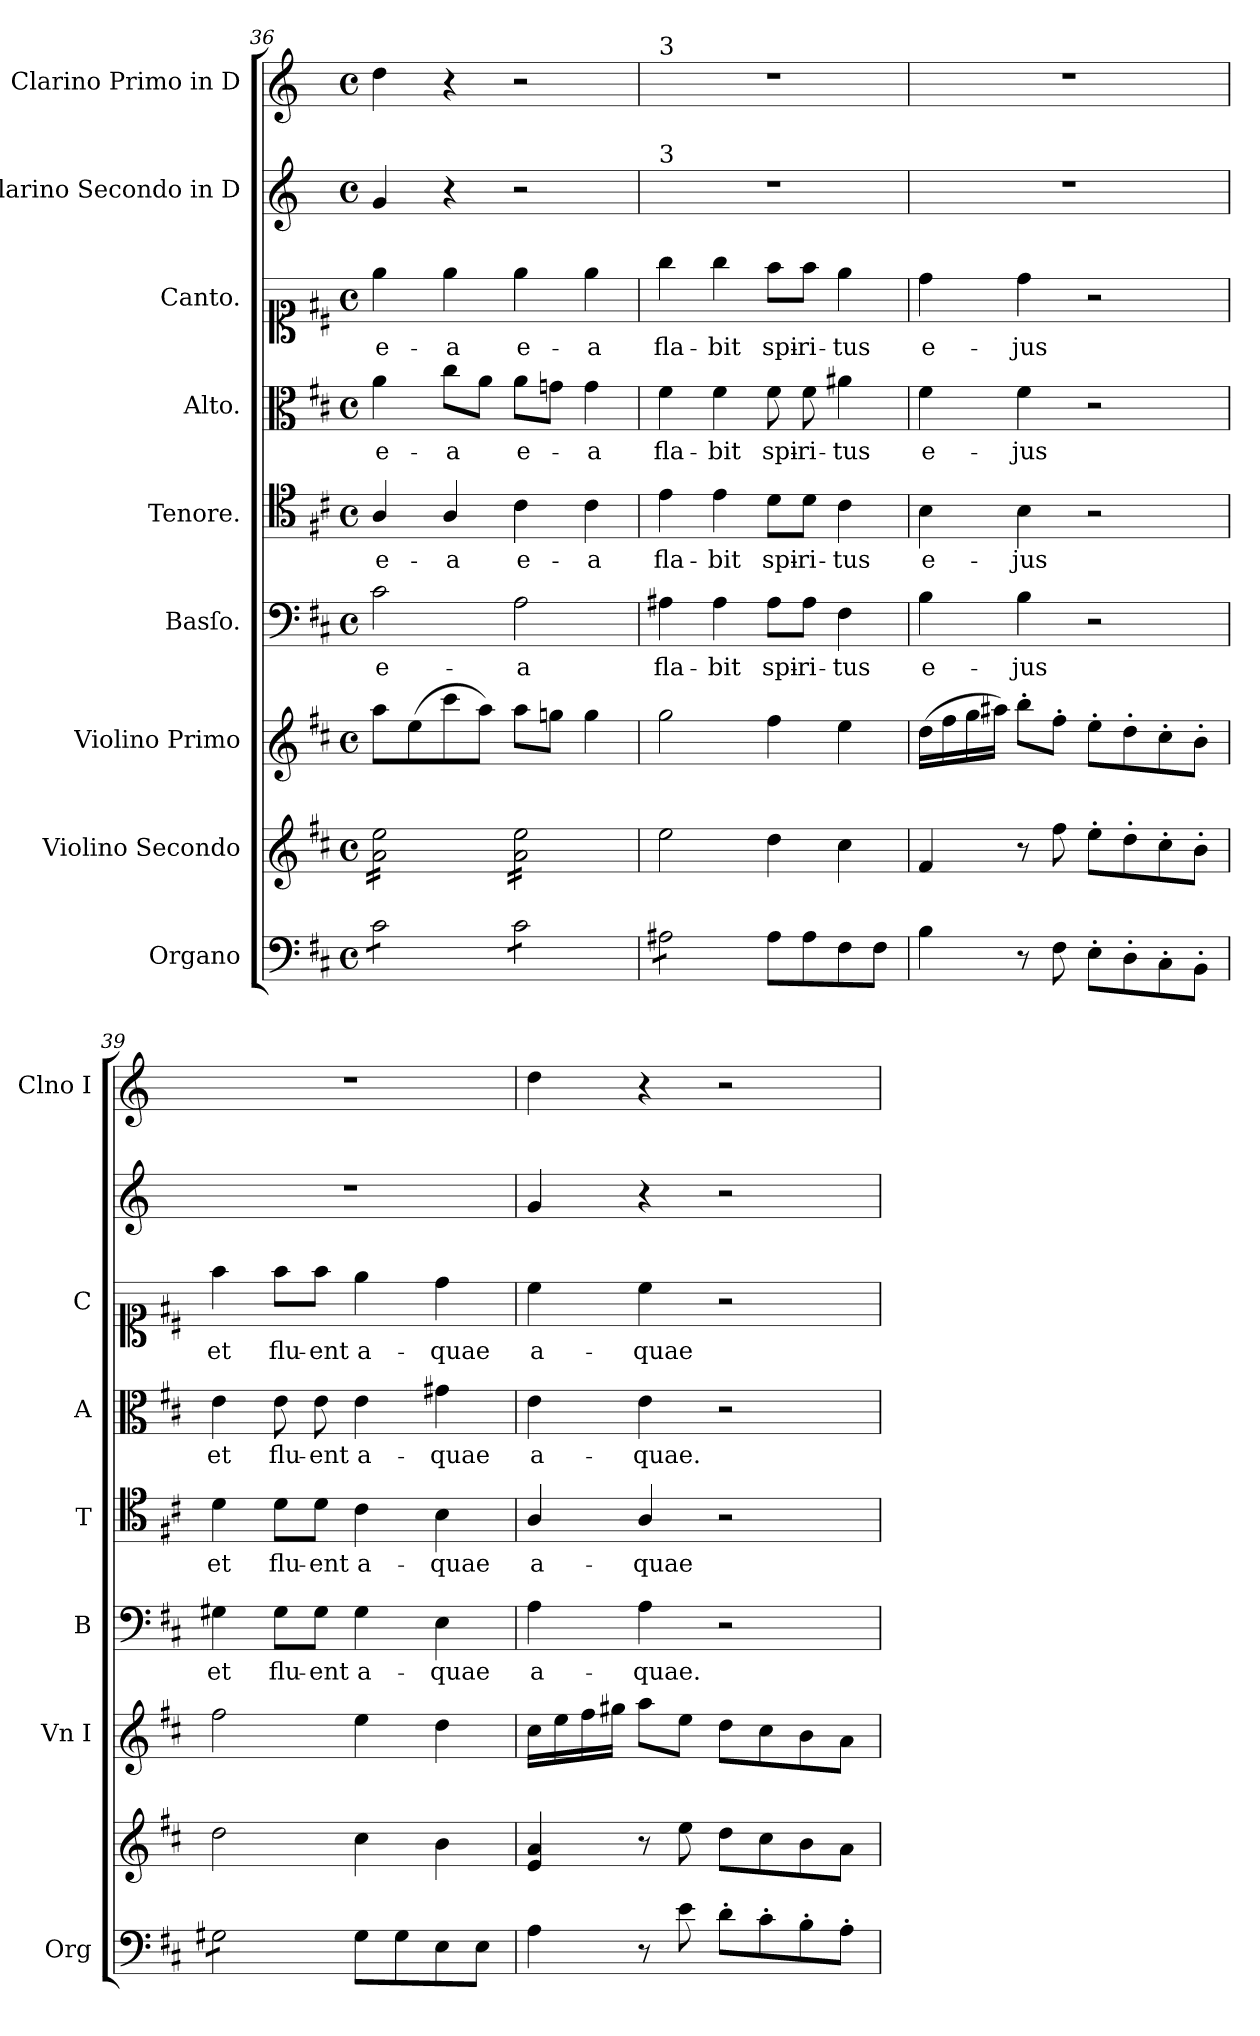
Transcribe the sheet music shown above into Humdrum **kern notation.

**kern	**kern	**kern	**kern	**text	**kern	**text	**kern	**text	**kern	**text	**kern	**kern
*part9	*part8	*part7	*part6	*part6	*part5	*part5	*part4	*part4	*part3	*part3	*part2	*part1
*staff9	*staff8	*staff7	*staff6	*staff6	*staff5	*staff5	*staff4	*staff4	*staff3	*staff3	*staff2	*staff1
*I"Organo	*I"Violino Secondo	*I"Violino Primo	*I"Basſo.	*	*I"Tenore.	*	*I"Alto.	*	*I"Canto.	*	*I"Clarino Secondo in D	*I"Clarino Primo in D
*I'Org	*	*I'Vn I	*I'B	*	*I'T	*	*I'A	*	*I'C	*	*	*I'Clno I
*clefF4	*clefG2	*clefG2	*clefF4	*	*clefC4	*	*clefC3	*	*clefC1	*	*clefG2	*clefG2
*	*	*	*	*	*	*	*	*	*	*	*ITrd-1c-2	*ITrd-1c-2
*k[f#c#]	*k[f#c#]	*k[f#c#]	*k[f#c#]	*	*k[f#c#]	*	*k[f#c#]	*	*k[f#c#]	*	*k[f#c#]	*k[f#c#]
*M4/4	*M4/4	*M4/4	*M4/4	*	*M4/4	*	*M4/4	*	*M4/4	*	*M4/4	*M4/4
*met(c)	*met(c)	*met(c)	*met(c)	*	*met(c)	*	*met(c)	*	*met(c)	*	*met(c)	*met(c)
=36	=36	=36	=36	=36	=36	=36	=36	=36	=36	=36	=36	=36
*tremolo	*	*	*	*	*	*	*	*	*	*	*	*
*	*tremolo	*	*	*	*	*	*	*	*	*	*	*
8c#\L	16a\ 16ee\LL	8aa\L	2c#\	e-	4A/	e-	4a\	e-	4ee\	e-	4a/	4ee\
.	16a\ 16ee\	.	.	.	.	.	.	.	.	.	.	.
8c#\	16a\ 16ee\	(8ee\	.	.	.	.	.	.	.	.	.	.
.	16a\ 16ee\	.	.	.	.	.	.	.	.	.	.	.
8c#\	16a\ 16ee\	8ccc#\	.	.	4A/	-a	8cc#\L	-a	4ee\	-a	4r	4r
.	16a\ 16ee\	.	.	.	.	.	.	.	.	.	.	.
8c#\J	16a\ 16ee\	8aa\J)	.	.	.	.	8a\J	.	.	.	.	.
.	16a\ 16ee\JJ	.	.	.	.	.	.	.	.	.	.	.
8c#\L	16a\ 16ee\LL	8aa\L	2A\	-a	4c#\	e-	8a\L	e-	4ee\	e-	2r	2r
.	16a\ 16ee\	.	.	.	.	.	.	.	.	.	.	.
8c#\	16a\ 16ee\	8ggn\J	.	.	.	.	8gn\J	.	.	.	.	.
.	16a\ 16ee\	.	.	.	.	.	.	.	.	.	.	.
8c#\	16a\ 16ee\	4gg\	.	.	4c#\	-a	4g\	-a	4ee\	-a	.	.
.	16a\ 16ee\	.	.	.	.	.	.	.	.	.	.	.
8c#\J	16a\ 16ee\	.	.	.	.	.	.	.	.	.	.	.
.	16a\ 16ee\JJ	.	.	.	.	.	.	.	.	.	.	.
*	*Xtremolo	*	*	*	*	*	*	*	*	*	*	*
=37	=37	=37	=37	=37	=37	=37	=37	=37	=37	=37	=37	=37
!	!	!	!	!	!	!	!	!	!	!	!	!LO:TX:a:t=3
!	!	!	!	!	!	!	!	!	!	!	!LO:TX:a:t=3	!
8A#X\L	2ee\	2gg\	4A#X\	fla-	4e\	fla-	4f#\	fla-	4gg\	fla-	1r	1r
8A#X\	.	.	.	.	.	.	.	.	.	.	.	.
8A#X\	.	.	4A#\	-bit	4e\	-bit	4f#\	-bit	4gg\	-bit	.	.
8A#X\J	.	.	.	.	.	.	.	.	.	.	.	.
*Xtremolo	*	*	*	*	*	*	*	*	*	*	*	*
8A#\L	4dd\	4ff#\	8A#\L	spi-	8d\L	spi-	8f#\	spi-	8ff#\L	spi-	.	.
8A#\	.	.	8A#\J	-ri-	8d\J	-ri-	8f#\	-ri-	8ff#\J	-ri-	.	.
8F#\	4cc#\	4ee\	4F#\	-tus	4c#\	-tus	4a#X\	-tus	4ee\	-tus	.	.
8F#\J	.	.	.	.	.	.	.	.	.	.	.	.
=38	=38	=38	=38	=38	=38	=38	=38	=38	=38	=38	=38	=38
4B\	4f#/	(16dd\LL	4B\	e-	4B\	e-	4f#\	e-	4dd\	e-	1r	1r
.	.	16ff#\	.	.	.	.	.	.	.	.	.	.
.	.	16gg\	.	.	.	.	.	.	.	.	.	.
.	.	16aa#X\JJ)	.	.	.	.	.	.	.	.	.	.
8r	8r	8bb'\L	4B\	-jus	4B\	-jus	4f#\	-jus	4dd\	-jus	.	.
8F#\	8ff#\	8ff#'\J	.	.	.	.	.	.	.	.	.	.
8E'\L	8ee'\L	8ee'\L	2r	.	2r	.	2r	.	2r	.	.	.
8D'\	8dd'\	8dd'\	.	.	.	.	.	.	.	.	.	.
8C#'\	8cc#'\	8cc#'\	.	.	.	.	.	.	.	.	.	.
8BB'\J	8b'\J	8b'\J	.	.	.	.	.	.	.	.	.	.
=39	=39	=39	=39	=39	=39	=39	=39	=39	=39	=39	=39	=39
*tremolo	*	*	*	*	*	*	*	*	*	*	*	*
8G#X\L	2dd\	2ff#\	4G#X\	et	4d\	et	4e\	et	4ff#\	et	1r	1r
8G#X\	.	.	.	.	.	.	.	.	.	.	.	.
8G#X\	.	.	8G#\L	flu-	8d\L	flu-	8e\	flu-	8ff#\L	flu-	.	.
8G#X\J	.	.	8G#\J	-ent	8d\J	-ent	8e\	-ent	8ff#\J	-ent	.	.
*Xtremolo	*	*	*	*	*	*	*	*	*	*	*	*
8G#\L	4cc#\	4ee\	4G#\	a-	4c#\	a-	4e\	a-	4ee\	a-	.	.
8G#\	.	.	.	.	.	.	.	.	.	.	.	.
8E\	4b\	4dd\	4E\	-quae	4B\	-quae	4g#X\	-quae	4dd\	-quae	.	.
8E\J	.	.	.	.	.	.	.	.	.	.	.	.
=40	=40	=40	=40	=40	=40	=40	=40	=40	=40	=40	=40	=40
4A\	4e/ 4a/	16cc#\LL	4A\	a-	4A/	a-	4e\	a-	4cc#\	a-	4a/	4ee\
.	.	16ee\	.	.	.	.	.	.	.	.	.	.
.	.	16ff#\	.	.	.	.	.	.	.	.	.	.
.	.	16gg#X\JJ	.	.	.	.	.	.	.	.	.	.
8r	8r	8aa\L	4A\	-quae.	4A/	-quae	4e\	-quae.	4cc#\	-quae	4r	4r
8e\	8ee\	8ee\J	.	.	.	.	.	.	.	.	.	.
8d'\L	8dd\L	8dd\L	2r	.	2r	.	2r	.	2r	.	2r	2r
8c#'\	8cc#\	8cc#\	.	.	.	.	.	.	.	.	.	.
8B'\	8b\	8b\	.	.	.	.	.	.	.	.	.	.
8A'\J	8a\J	8a\J	.	.	.	.	.	.	.	.	.	.
=	=	=	=	=	=	=	=	=	=	=	=	=
*-	*-	*-	*-	*-	*-	*-	*-	*-	*-	*-	*-	*-
